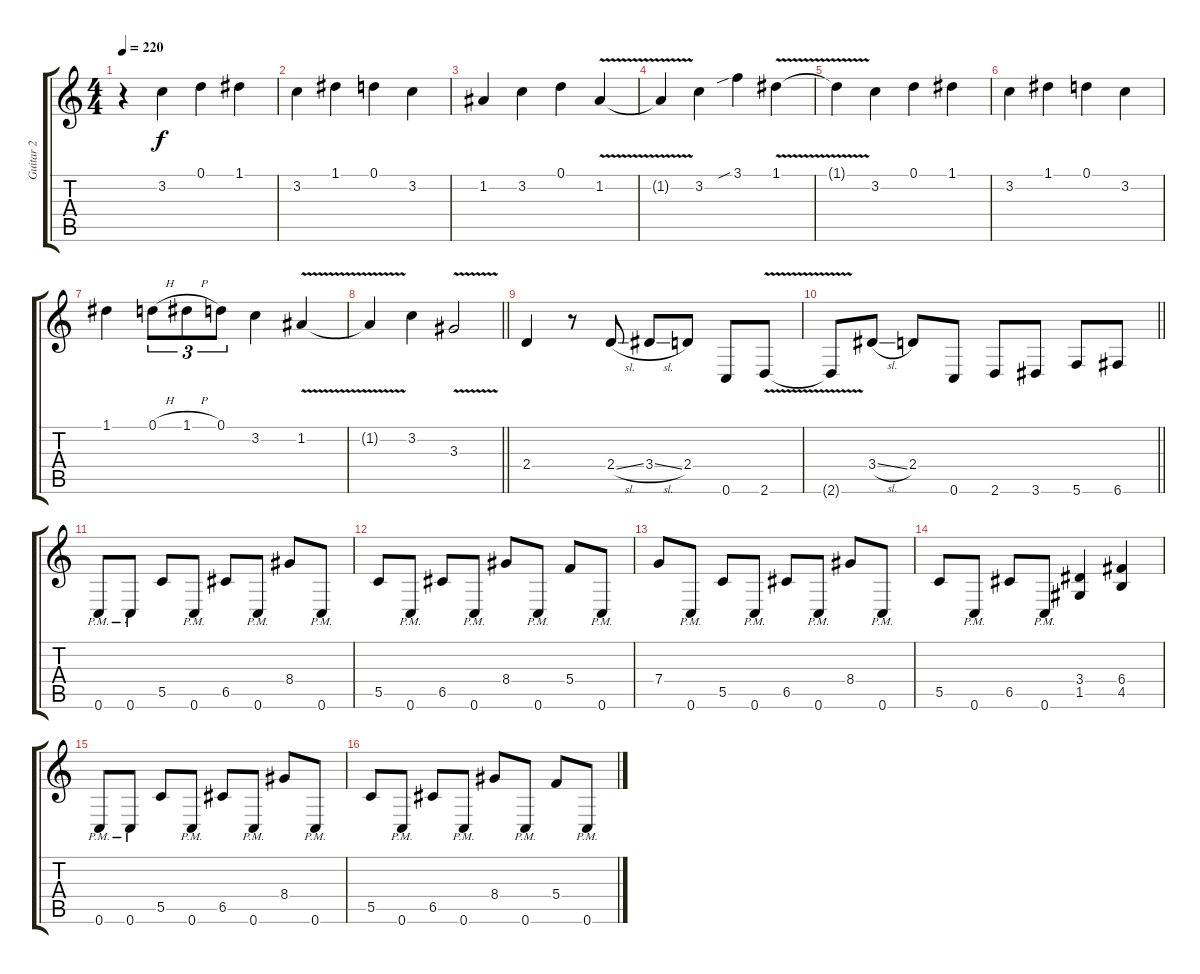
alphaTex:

\track ("Guitar 2" "Guitar 2") {instrument distortionguitar}
\staff {score tabs}
\tuning (D4 A3 F3 C3 G2 C2) {hide}
\ts (4 4)
\tempo 220
\clef g2
\ks c
r.4{dy f} 3.2.4 0.1.4 1.1.4 |
3.2.4 1.1.4 0.1.4 3.2.4 |
1.2.4 3.2.4 0.1.4 1.2{v}.4 |
1.2{t}.4 3.2.4 3.1{sib}.4 1.1{v}.4 |
1.1{t}.4 3.2.4 0.1.4 1.1.4 |
3.2.4 1.1.4 0.1.4 3.2.4 |
1.1.4 0.1{h}.8{tu (3 2)} 1.1{h}.8{tu (3 2)} 0.1.8{tu (3 2)} 3.2.4 1.2{v}.4 |
\barLineRight lightlight
1.2{t}.4 3.2.4 3.3{v}.2 |
2.4.4 r.8 2.4{sl}.8 3.4{sl}.8 2.4.8 0.6.8 2.6{v}.8 |
\barLineRight lightlight
2.6{t}.8 3.4{sl}.8 2.4.8 0.6.8 2.6.8 3.6.8 5.6.8 6.6.8 |
0.6{pm}.8 0.6{pm}.8 5.5.8 0.6{pm}.8 6.5.8 0.6{pm}.8 8.4.8 0.6{pm}.8 |
5.5.8 0.6{pm}.8 6.5.8 0.6{pm}.8 8.4.8 0.6{pm}.8 5.4.8 0.6{pm}.8 |
7.4.8 0.6{pm}.8 5.5.8 0.6{pm}.8 6.5.8 0.6{pm}.8 8.4.8 0.6{pm}.8 |
5.5.8 0.6{pm}.8 6.5.8 0.6{pm}.8 (3.4 1.5).4 (6.4 4.5).4 |
0.6{pm}.8 0.6{pm}.8 5.5.8 0.6{pm}.8 6.5.8 0.6{pm}.8 8.4.8 0.6{pm}.8 |
5.5.8 0.6{pm}.8 6.5.8 0.6{pm}.8 8.4.8 0.6{pm}.8 5.4.8 0.6{pm}.8
